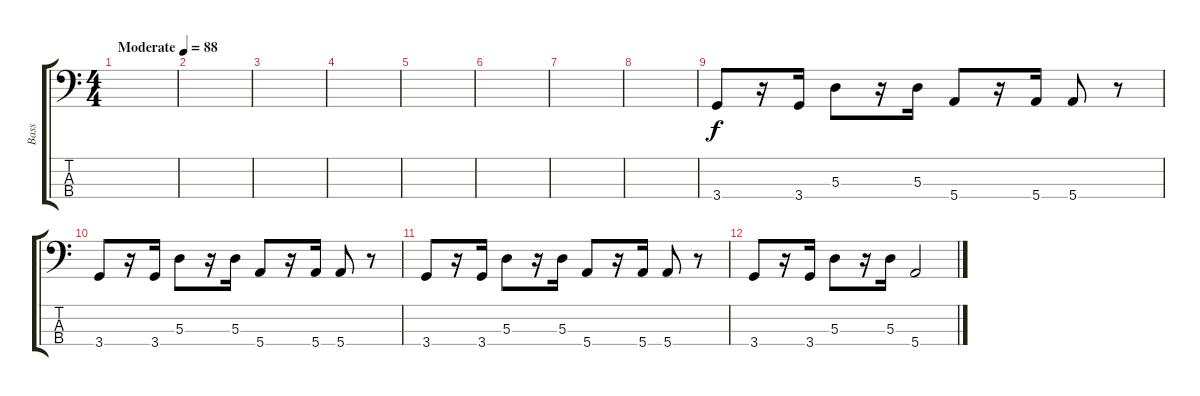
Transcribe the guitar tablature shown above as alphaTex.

\track ("Bass" "Bass") {instrument electricbassfinger}
\staff {score tabs}
\tuning (G2 D2 A1 E1) {hide}
\ts (4 4)
\tempo (88 "Moderate")
\clef f4
\ks c
|
|
|
|
|
|
|
|
3.4.8 r.16 3.4.16 5.3.8 r.16 5.3.16 5.4.8 r.16 5.4.16 5.4.8 r.8 |
3.4.8 r.16 3.4.16 5.3.8 r.16 5.3.16 5.4.8 r.16 5.4.16 5.4.8 r.8 |
3.4.8 r.16 3.4.16 5.3.8 r.16 5.3.16 5.4.8 r.16 5.4.16 5.4.8 r.8 |
3.4.8 r.16 3.4.16 5.3.8 r.16 5.3.16 5.4.2
